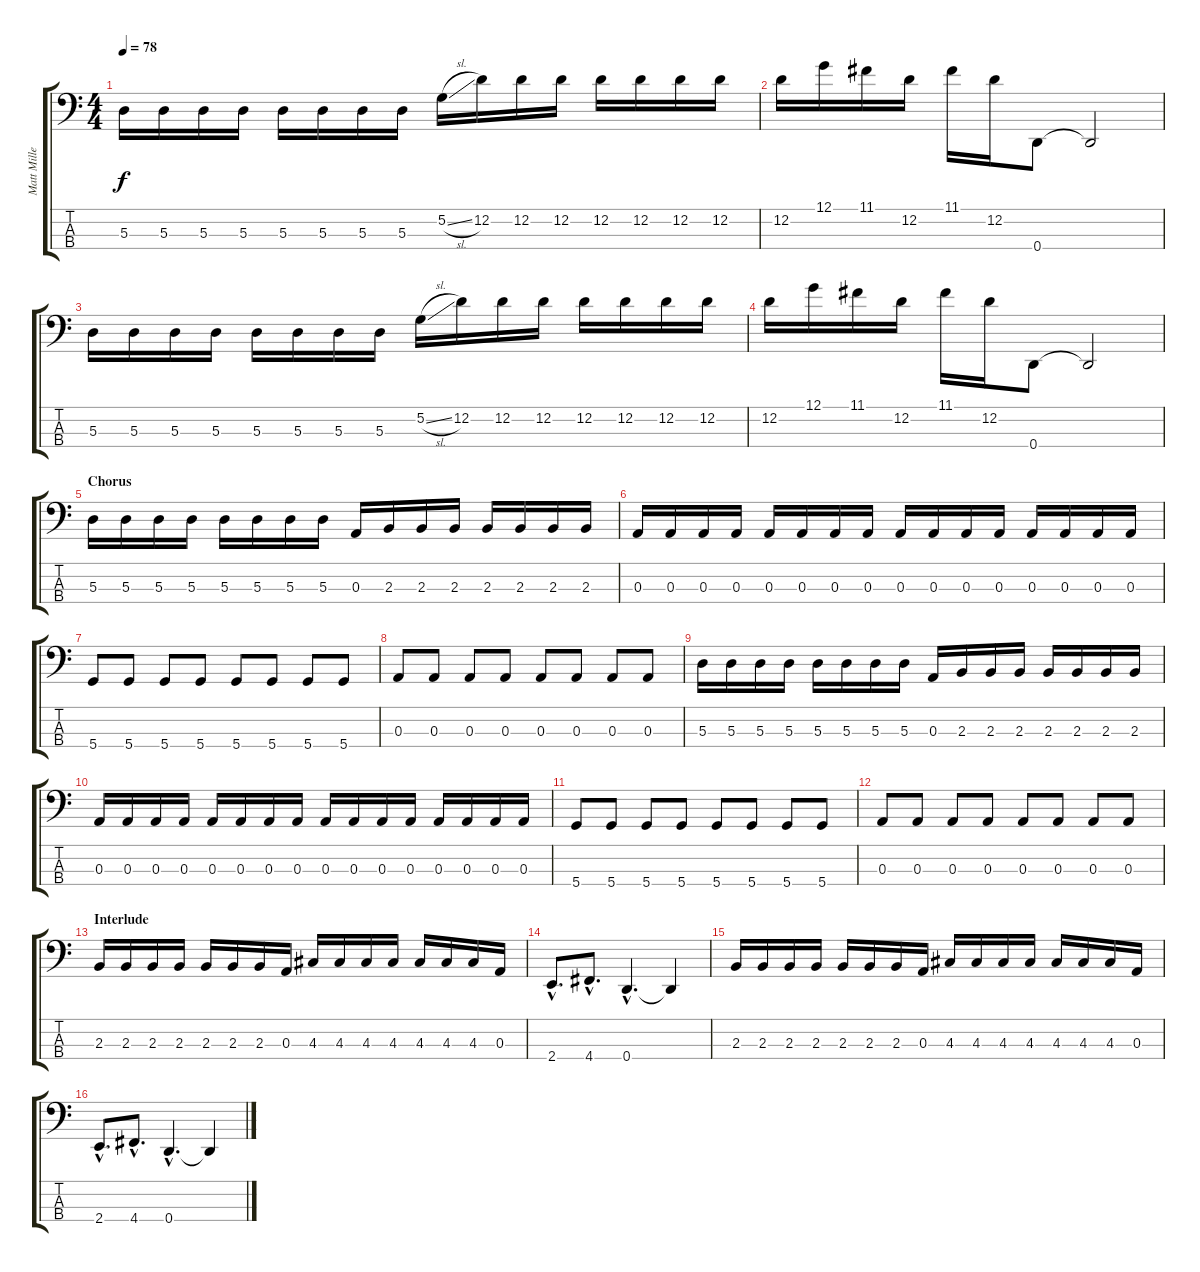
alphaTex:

\track ("Matt Miller" "Matt Mille") {instrument electricbassfinger}
\staff {score tabs}
\tuning (G2 D2 A1 D1) {hide}
\ts (4 4)
\tempo 78
\clef f4
\ks c
5.3.16{dy f} 5.3.16 5.3.16 5.3.16 5.3.16 5.3.16 5.3.16 5.3.16 5.2{sl}.16 12.2.16 12.2.16 12.2.16 12.2.16 12.2.16 12.2.16 12.2.16 |
12.2.16 12.1.16 11.1.16 12.2.16 11.1.16 12.2.16 0.4.8 0.4{t}.2 |
5.3.16 5.3.16 5.3.16 5.3.16 5.3.16 5.3.16 5.3.16 5.3.16 5.2{sl}.16 12.2.16 12.2.16 12.2.16 12.2.16 12.2.16 12.2.16 12.2.16 |
12.2.16 12.1.16 11.1.16 12.2.16 11.1.16 12.2.16 0.4.8 0.4{t}.2 |
\section ("" "Chorus")
5.3.16 5.3.16 5.3.16 5.3.16 5.3.16 5.3.16 5.3.16 5.3.16 0.3.16 2.3.16 2.3.16 2.3.16 2.3.16 2.3.16 2.3.16 2.3.16 |
0.3.16 0.3.16 0.3.16 0.3.16 0.3.16 0.3.16 0.3.16 0.3.16 0.3.16 0.3.16 0.3.16 0.3.16 0.3.16 0.3.16 0.3.16 0.3.16 |
5.4.8 5.4.8 5.4.8 5.4.8 5.4.8 5.4.8 5.4.8 5.4.8 |
0.3.8 0.3.8 0.3.8 0.3.8 0.3.8 0.3.8 0.3.8 0.3.8 |
5.3.16 5.3.16 5.3.16 5.3.16 5.3.16 5.3.16 5.3.16 5.3.16 0.3.16 2.3.16 2.3.16 2.3.16 2.3.16 2.3.16 2.3.16 2.3.16 |
0.3.16 0.3.16 0.3.16 0.3.16 0.3.16 0.3.16 0.3.16 0.3.16 0.3.16 0.3.16 0.3.16 0.3.16 0.3.16 0.3.16 0.3.16 0.3.16 |
5.4.8 5.4.8 5.4.8 5.4.8 5.4.8 5.4.8 5.4.8 5.4.8 |
0.3.8 0.3.8 0.3.8 0.3.8 0.3.8 0.3.8 0.3.8 0.3.8 |
\section ("" "Interlude")
2.3.16 2.3.16 2.3.16 2.3.16 2.3.16 2.3.16 2.3.16 0.3.16 4.3.16 4.3.16 4.3.16 4.3.16 4.3.16 4.3.16 4.3.16 0.3.16 |
2.4{hac}.8{d} 4.4{hac}.8{d} 0.4{hac}.4{d} 0.4{t}.4 |
2.3.16 2.3.16 2.3.16 2.3.16 2.3.16 2.3.16 2.3.16 0.3.16 4.3.16 4.3.16 4.3.16 4.3.16 4.3.16 4.3.16 4.3.16 0.3.16 |
2.4{hac}.8{d} 4.4{hac}.8{d} 0.4{hac}.4{d} 0.4{t}.4
